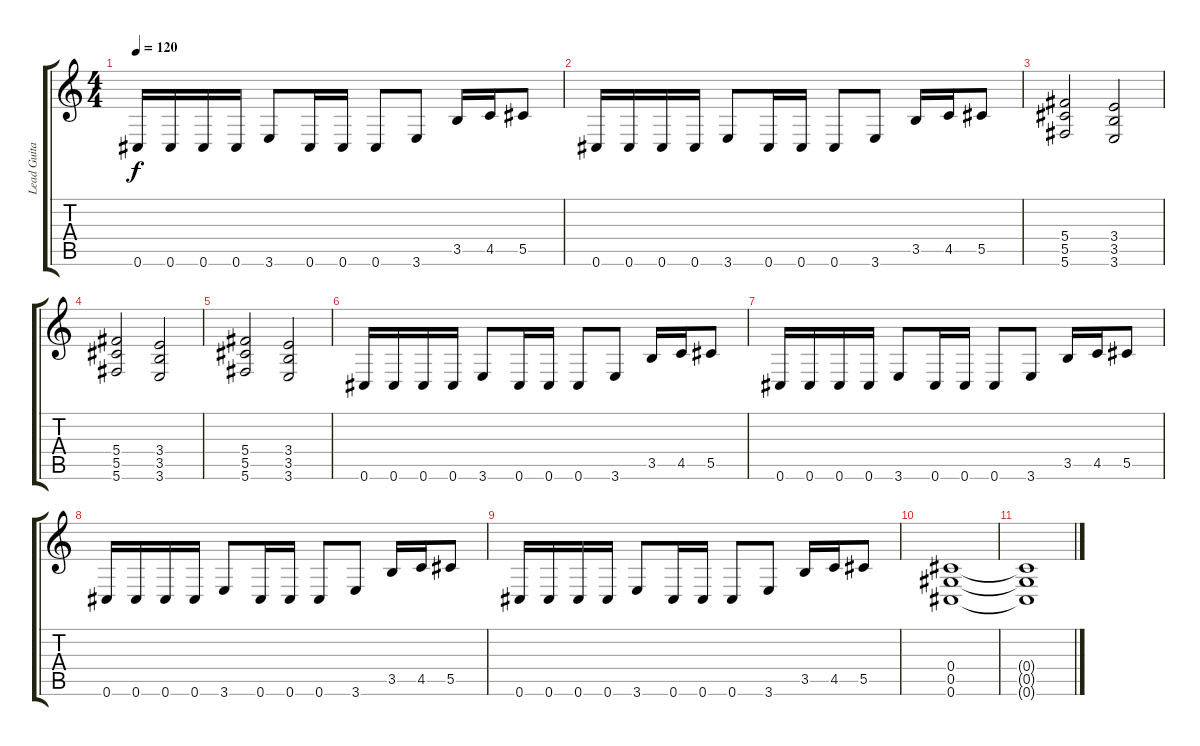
\track ("Lead Guitar" "Lead Guita") {instrument electricguitarclean}
\staff {score tabs}
\tuning (Eb4 Bb3 Gb3 Db3 Ab2 Db2) {hide}
\ts (4 4)
\tempo 120
\clef g2
\ks c
0.6.16{dy f} 0.6.16 0.6.16 0.6.16 3.6.8 0.6.16 0.6.16 0.6.8 3.6.8 3.5.16 4.5.16 5.5.8 |
0.6.16 0.6.16 0.6.16 0.6.16 3.6.8 0.6.16 0.6.16 0.6.8 3.6.8 3.5.16 4.5.16 5.5.8 |
(5.4 5.5 5.6).2 (3.4 3.5 3.6).2 |
(5.4 5.5 5.6).2 (3.4 3.5 3.6).2 |
(5.4 5.5 5.6).2 (3.4 3.5 3.6).2 |
0.6.16 0.6.16 0.6.16 0.6.16 3.6.8 0.6.16 0.6.16 0.6.8 3.6.8 3.5.16 4.5.16 5.5.8 |
0.6.16 0.6.16 0.6.16 0.6.16 3.6.8 0.6.16 0.6.16 0.6.8 3.6.8 3.5.16 4.5.16 5.5.8 |
0.6.16 0.6.16 0.6.16 0.6.16 3.6.8 0.6.16 0.6.16 0.6.8 3.6.8 3.5.16 4.5.16 5.5.8 |
0.6.16 0.6.16 0.6.16 0.6.16 3.6.8 0.6.16 0.6.16 0.6.8 3.6.8 3.5.16 4.5.16 5.5.8 |
(0.4 0.5 0.6).1 |
(0.4{t} 0.5{t} 0.6{t}).1
